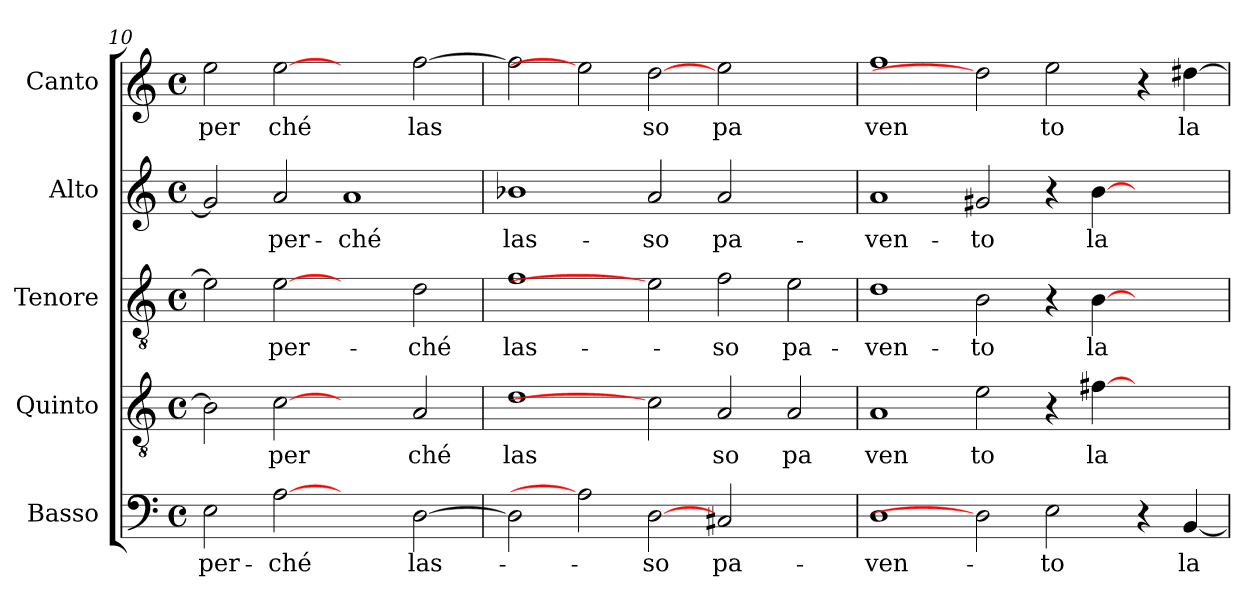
**kern	**text	**kern	**text	**kern	**text	**kern	**text	**kern	**text
*part5	*part5	*part4	*part4	*part3	*part3	*part2	*part2	*part1	*part1
*staff5	*staff5	*staff4	*staff4	*staff3	*staff3	*staff2	*staff2	*staff1	*staff1
*I"Basso	*	*I"Quinto	*	*I"Tenore	*	*I"Alto	*	*I"Canto	*
*clefF4	*	*clefGv2	*	*clefGv2	*	*clefG2	*	*clefG2	*
*M4/4	*	*M4/4	*	*M4/4	*	*M4/4	*	*M4/4	*
*met(c)	*	*met(c)	*	*met(c)	*	*met(c)	*	*met(c)	*
=10	=10	=10	=10	=10	=10	=10	=10	=10	=10
!	!LO:LY:b:cj	!	!	!	!	!	!	!	!LO:LY:b:cj
2E\	per-	2B\]	.	2e\]	.	2g#/]	.	2ee\	per
!	!LO:LY:b:cj	!	!LO:LY:b:cj	!	!LO:LY:b:cj	!	!LO:LY:b:cj	!	!LO:LY:b:cj
[2A	-ché	[2c	per	[2e	per-	2a/	per-	[2ee	ché
!	!	!	!	!	!	!	!LO:LY:b:cj	!	!
2ryy	.	2ryy	.	2ryy	.	1a	-ché	2ryy	.
!	!LO:LY:b	!	!LO:LY:b:cj	!	!LO:LY:b:cj	!	!	!	!LO:LY:b
[>2D\	las-	2A/	ché	2d\	-ché	.	.	[>2ff\	las
=11	=11	=11	=11	=11	=11	=11	=11	=11	=11
!	!	!	!LO:LY:b:cj	!	!LO:LY:b:cj	!	!LO:LY:b:cj	!	!
2D\]	.	1d	las	1f	las-	1b-X	las-	2ff\]	.
2A]	.	.	.	.	.	.	.	2ee]	.
!	!LO:LY:b:cj	!	!	!	!	!	!LO:LY:b:cj	!	!LO:LY:b:cj
[2D	-so	2c]	.	2e]	.	2a/	-so	[2dd	so
!	!LO:LY:b:cj	!	!LO:LY:b:cj	!	!LO:LY:b:cj	!	!LO:LY:b:cj	!	!LO:LY:b:cj
2C#X/	pa-	2A/	so	2f\	-so	2a/	pa-	2ee\	pa
!	!	!	!LO:LY:b:cj	!	!LO:LY:b:cj	!	!	!	!
2ryy	.	2A/	pa	2e\	pa-	2ryy	.	2ryy	.
=12	=12	=12	=12	=12	=12	=12	=12	=12	=12
!	!LO:LY:b:cj	!	!LO:LY:b:cj	!	!LO:LY:b:cj	!	!LO:LY:b:cj	!	!LO:LY:b:cj
1D	-ven-	1A	ven	1d	-ven-	1a	-ven-	1ff	ven
!	!	!	!LO:LY:b:cj	!	!LO:LY:b:cj	!	!LO:LY:b:cj	!	!
2D]	.	2e\	to	2B\	-to	2g#X/	-to	2dd]	.
!	!LO:LY:b:cj	!	!	!	!	!	!	!	!LO:LY:b:cj
2E\	-to	4r	.	4r	.	4r	.	2ee\	to
!	!	!	!LO:LY:b:cj	!	!LO:LY:b:cj	!	!LO:LY:b:cj	!	!
.	.	[>4f#X\	la	[>4B\	la	[>4b\	la	.	.
4r	.	2ryy	.	2ryy	.	2ryy	.	4r	.
!	!LO:LY:b:cj	!	!	!	!	!	!	!	!LO:LY:b:cj
[<4BB/	la	.	.	.	.	.	.	[>4dd#X\	la
=	=	=	=	=	=	=	=	=	=
*-	*-	*-	*-	*-	*-	*-	*-	*-	*-
